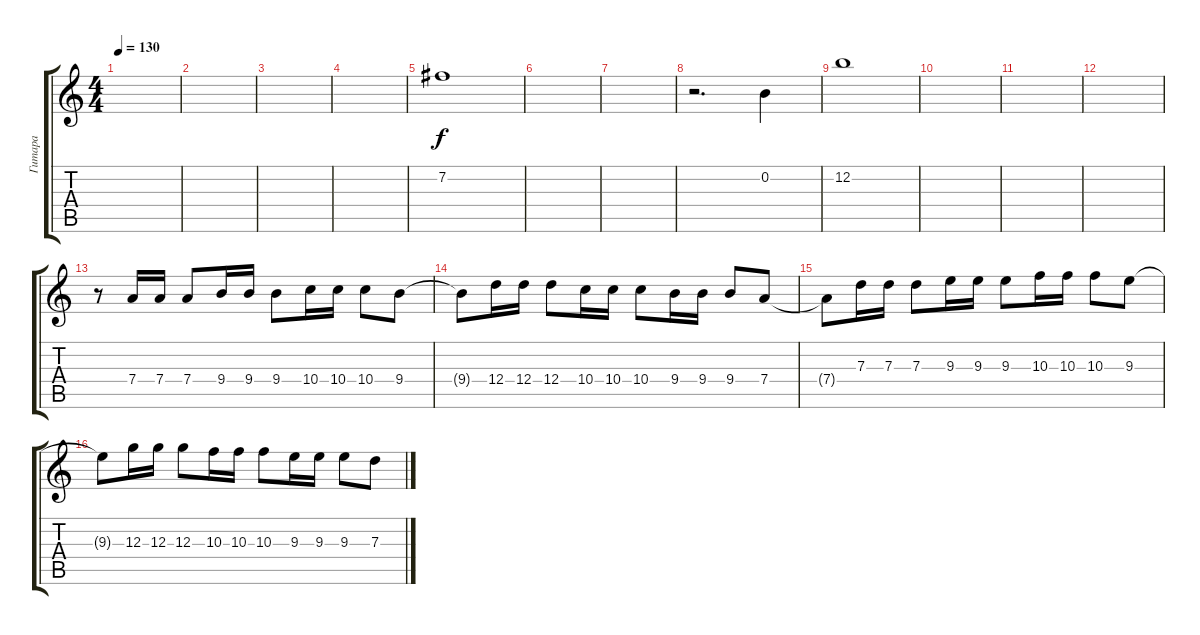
\track ("Гитара" "Гитара") {instrument electricguitarclean}
\staff {score tabs}
\tuning (E4 B3 G3 D3 A2 E2) {hide}
\ts (4 4)
\tempo 130
\clef g2
\ks c
|
|
|
|
7.2.1 |
|
|
r.2{d} 0.2.4 |
12.2.1 |
|
|
|
r.8 7.4.16 7.4.16 7.4.8 9.4.16 9.4.16 9.4.8 10.4.16 10.4.16 10.4.8 9.4.8 |
9.4{t}.8 12.4.16 12.4.16 12.4.8 10.4.16 10.4.16 10.4.8 9.4.16 9.4.16 9.4.8 7.4.8 |
7.4{t}.8 7.3.16 7.3.16 7.3.8 9.3.16 9.3.16 9.3.8 10.3.16 10.3.16 10.3.8 9.3.8 |
9.3{t}.8 12.3.16 12.3.16 12.3.8 10.3.16 10.3.16 10.3.8 9.3.16 9.3.16 9.3.8 7.3.8
